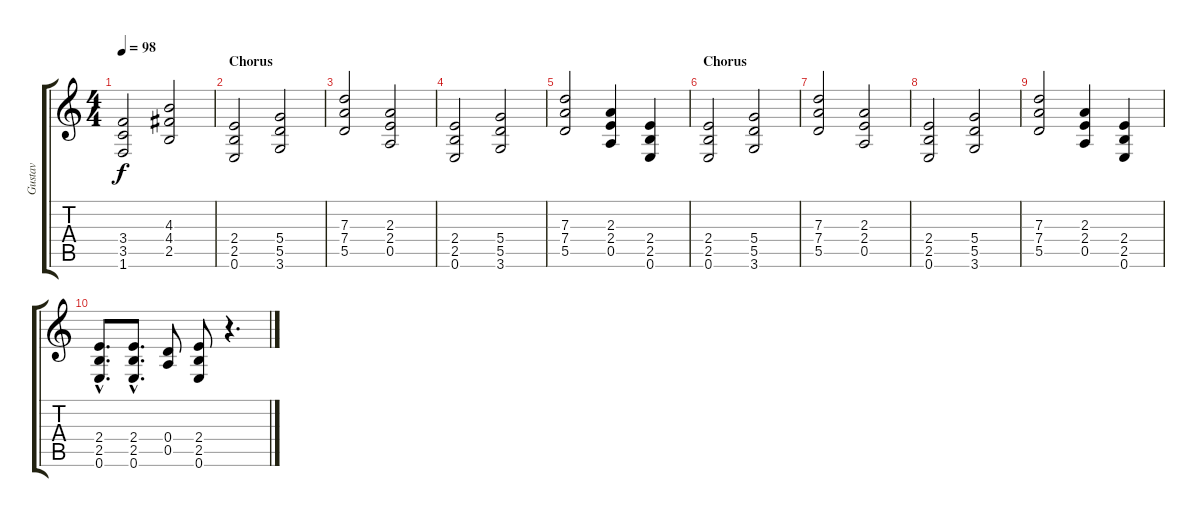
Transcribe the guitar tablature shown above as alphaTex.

\track ("Gustav" "Gustav") {instrument overdrivenguitar}
\staff {score tabs}
\tuning (E4 B3 G3 D3 A2 E2) {hide}
\ts (4 4)
\tempo 98
\clef g2
\ks c
(3.4 3.5 1.6).2{dy f} (4.3 4.4 2.5).2 |
\section ("" "Chorus")
(2.4 2.5 0.6).2 (5.4 5.5 3.6).2 |
(7.3 7.4 5.5).2 (2.3 2.4 0.5).2 |
(2.4 2.5 0.6).2 (5.4 5.5 3.6).2 |
(7.3 7.4 5.5).2 (2.3 2.4 0.5).4 (2.4 2.5 0.6).4 |
\section ("" "Chorus")
(2.4 2.5 0.6).2 (5.4 5.5 3.6).2 |
(7.3 7.4 5.5).2 (2.3 2.4 0.5).2 |
(2.4 2.5 0.6).2 (5.4 5.5 3.6).2 |
(7.3 7.4 5.5).2 (2.3 2.4 0.5).4 (2.4 2.5 0.6).4 |
(2.4{hac} 2.5{hac} 0.6{hac}).8{d} (2.4{hac} 2.5{hac} 0.6{hac}).8{d} (0.4 0.5).8 (2.4 2.5 0.6).8 r.4{d}
